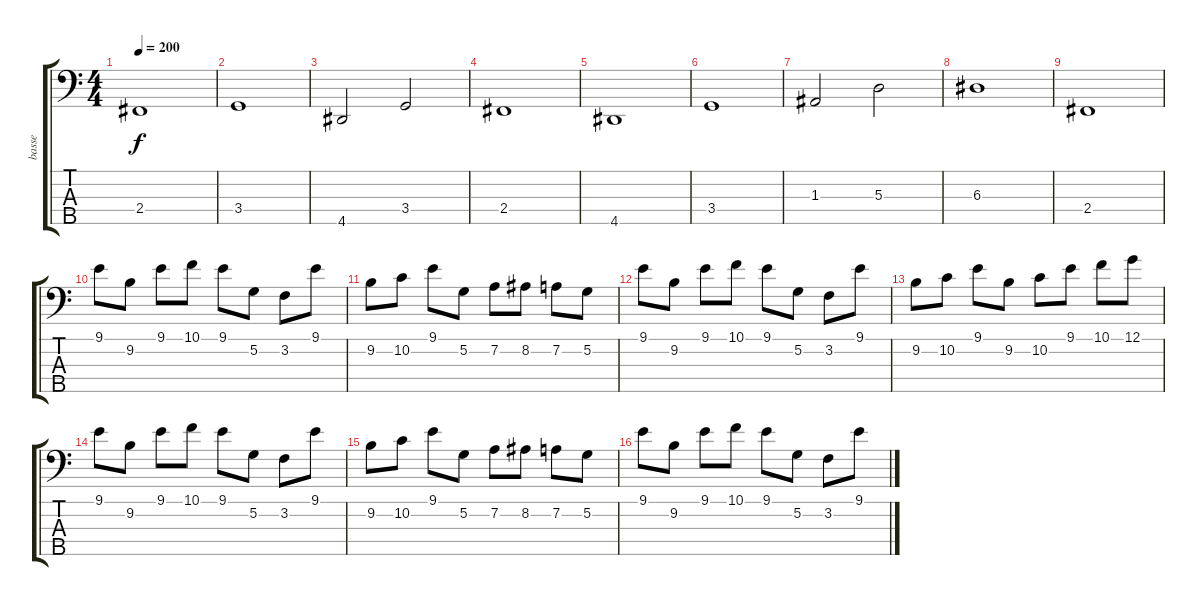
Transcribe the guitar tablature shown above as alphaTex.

\track ("basse" "basse") {instrument electricbassfinger}
\staff {score tabs}
\tuning (G2 D2 A1 E1 B0) {hide}
\ts (4 4)
\tempo 200
\clef f4
\ks c
2.4.1{dy f} |
3.4.1 |
4.5.2 3.4.2 |
2.4.1 |
4.5.1 |
3.4.1 |
1.3.2 5.3.2 |
6.3.1 |
2.4.1 |
9.1.8 9.2.8 9.1.8 10.1.8 9.1.8 5.2.8 3.2.8 9.1.8 |
9.2.8 10.2.8 9.1.8 5.2.8 7.2.8 8.2.8 7.2.8 5.2.8 |
9.1.8 9.2.8 9.1.8 10.1.8 9.1.8 5.2.8 3.2.8 9.1.8 |
9.2.8 10.2.8 9.1.8 9.2.8 10.2.8 9.1.8 10.1.8 12.1.8 |
9.1.8 9.2.8 9.1.8 10.1.8 9.1.8 5.2.8 3.2.8 9.1.8 |
9.2.8 10.2.8 9.1.8 5.2.8 7.2.8 8.2.8 7.2.8 5.2.8 |
9.1.8 9.2.8 9.1.8 10.1.8 9.1.8 5.2.8 3.2.8 9.1.8
